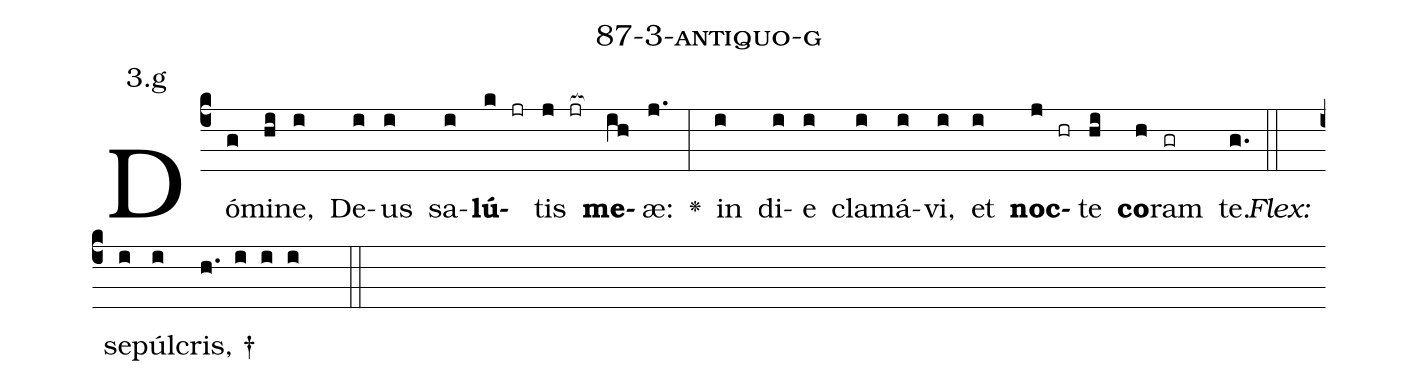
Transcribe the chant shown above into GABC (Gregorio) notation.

name: 87-3-antiquo-g;
annotation: 3.g;
%%
(c4)Dó(g)mi(hi)ne,(i) De(i)us(i) sa(i)<b>lú</b>(k jr)tis(j jr[ocb:1{]) <b>me</b>(ih[ocb:0}])æ:(j.) <v>\greheightstar</v>(:) in(i) di(i)e(i) cla(i)má(i)vi,(i) et(i) <b>noc</b>(j hr)te(hi) <b>co</b>(h)ram(gr) te.(g.) (::)
<i>Flex:</i>()  se(i)púl(i)cris, †(h. i i i  ::)

%E(i) u(i) o(j) u(hi) a(h) e.(g.) (::)
